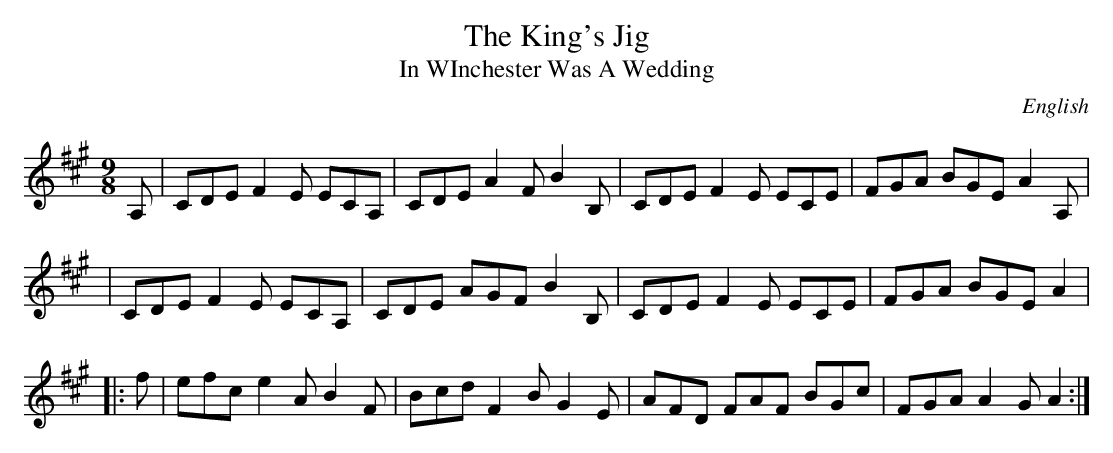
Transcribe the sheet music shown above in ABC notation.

X:1
T:The King's Jig
T:In WInchester Was A Wedding
M:9/8
L:1/8
O:English
K:A
A, \
| CDE F2E ECA, | CDE A2F B2B, | CDE F2E ECE | FGA BGE A2A, |
| CDE F2E ECA, | CDE AGF B2B, | CDE F2E ECE | FGA BGE A2 |
|: f \
| efc e2A B2F | Bcd F2B G2E | AFD FAF BGc | FGA A2G A2 :|
